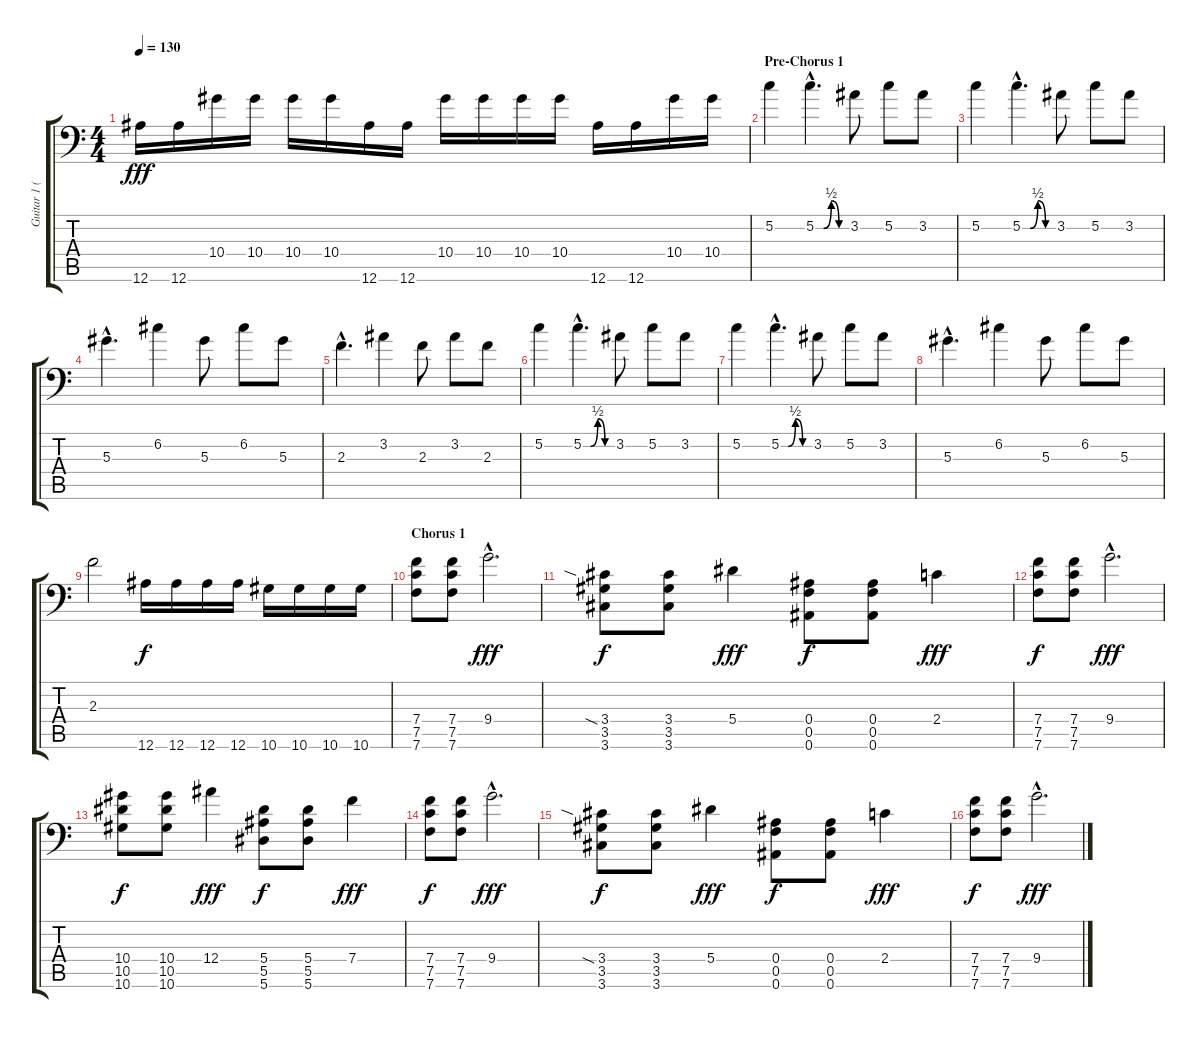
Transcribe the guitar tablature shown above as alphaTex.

\track ("Guitar 1 (Souren \"Mike\" Sarkisyan)" "Guitar 1 (") {instrument distortionguitar}
\staff {score tabs}
\tuning (C4 G3 Eb3 Bb2 F2 Bb1) {hide}
\ts (4 4)
\tempo 130
\clef f4
\ks c
12.6.16{dy fff} 12.6.16 10.4.16 10.4.16 10.4.16 10.4.16 12.6.16 12.6.16 10.4.16 10.4.16 10.4.16 10.4.16 12.6.16 12.6.16 10.4.16 10.4.16 |
\section ("" "Pre-Chorus 1")
5.2.4 5.2{be (custom 0 0 15 0 30 2 45 0 60 0) hac}.4{d} 3.2.8 5.2.8 3.2.8 |
5.2.4 5.2{be (custom 0 0 15 0 30 2 45 0 60 0) hac}.4{d} 3.2.8 5.2.8 3.2.8 |
5.3{hac}.4{d} 6.2.4 5.3.8 6.2.8 5.3.8 |
2.3{hac}.4{d} 3.2.4 2.3.8 3.2.8 2.3.8 |
5.2.4 5.2{be (custom 0 0 15 0 30 2 45 0 60 0) hac}.4{d} 3.2.8 5.2.8 3.2.8 |
5.2.4 5.2{be (custom 0 0 15 0 30 2 45 0 60 0) hac}.4{d} 3.2.8 5.2.8 3.2.8 |
5.3{hac}.4{d} 6.2.4 5.3.8 6.2.8 5.3.8 |
2.3.2 12.6.16{dy f} 12.6.16 12.6.16 12.6.16 10.6.16 10.6.16 10.6.16 10.6.16 |
\section ("" "Chorus 1")
(7.4 7.5 7.6).8 (7.4 7.5 7.6).8 9.4{hac}.2{d dy fff} |
(3.4{sia} 3.5 3.6).8{dy f} (3.4 3.5 3.6).8 5.4.4{dy fff} (0.4 0.5 0.6).8{dy f} (0.4 0.5 0.6).8 2.4.4{dy fff} |
(7.4 7.5 7.6).8{dy f} (7.4 7.5 7.6).8 9.4{hac}.2{d dy fff} |
(10.4 10.5 10.6).8{dy f} (10.4 10.5 10.6).8 12.4.4{dy fff} (5.4 5.5 5.6).8{dy f} (5.4 5.5 5.6).8 7.4.4{dy fff} |
(7.4 7.5 7.6).8{dy f} (7.4 7.5 7.6).8 9.4{hac}.2{d dy fff} |
(3.4{sia} 3.5 3.6).8{dy f} (3.4 3.5 3.6).8 5.4.4{dy fff} (0.4 0.5 0.6).8{dy f} (0.4 0.5 0.6).8 2.4.4{dy fff} |
(7.4 7.5 7.6).8{dy f} (7.4 7.5 7.6).8 9.4{hac}.2{d dy fff}
